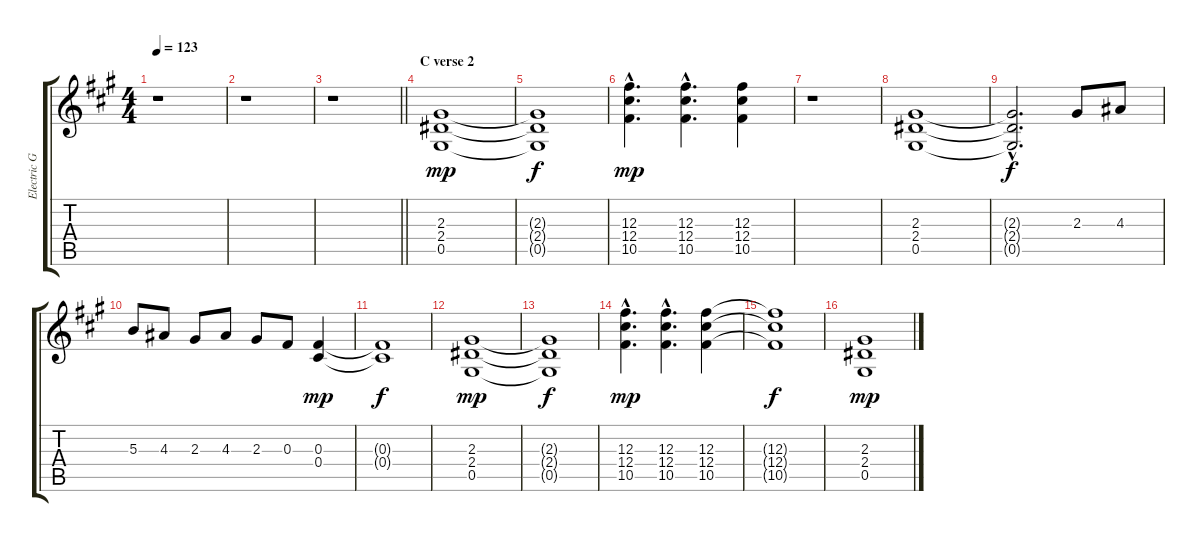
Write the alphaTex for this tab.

\track ("Electric Guitar" "Electric G") {instrument overdrivenguitar}
\staff {score tabs}
\tuning (Eb4 Bb3 Gb3 Db3 Ab2 Eb2) {hide}
\ts (4 4)
\tempo 123
\clef g2
\ks a
r.1{dy f} |
r.1 |
\barLineRight lightlight
r.1 |
\section ("" "C verse 2")
(2.3 2.4 0.5).1{dy mp} |
(2.3{t} 2.4{t} 0.5{t}).1{dy f} |
(12.3{hac} 12.4{hac} 10.5{hac}).4{d dy mp} (12.3{hac} 12.4{hac} 10.5{hac}).4{d} (12.3 12.4 10.5).4 |
r.1 |
(2.3 2.4 0.5).1 |
(2.3{hac t} 2.4{hac t} 0.5{hac t}).2{d dy f} 2.3.8 4.3.8 |
5.3.8 4.3.8 2.3.8 4.3.8 2.3.8 0.3.8 (0.3 0.4).4{dy mp} |
(0.3{t} 0.4{t}).1{dy f} |
(2.3 2.4 0.5).1{dy mp} |
(2.3{t} 2.4{t} 0.5{t}).1{dy f} |
(12.3{hac} 12.4{hac} 10.5{hac}).4{d dy mp} (12.3{hac} 12.4{hac} 10.5{hac}).4{d} (12.3 12.4 10.5).4 |
(12.3{t} 12.4{t} 10.5{t}).1{dy f} |
(2.3 2.4 0.5).1{dy mp}
